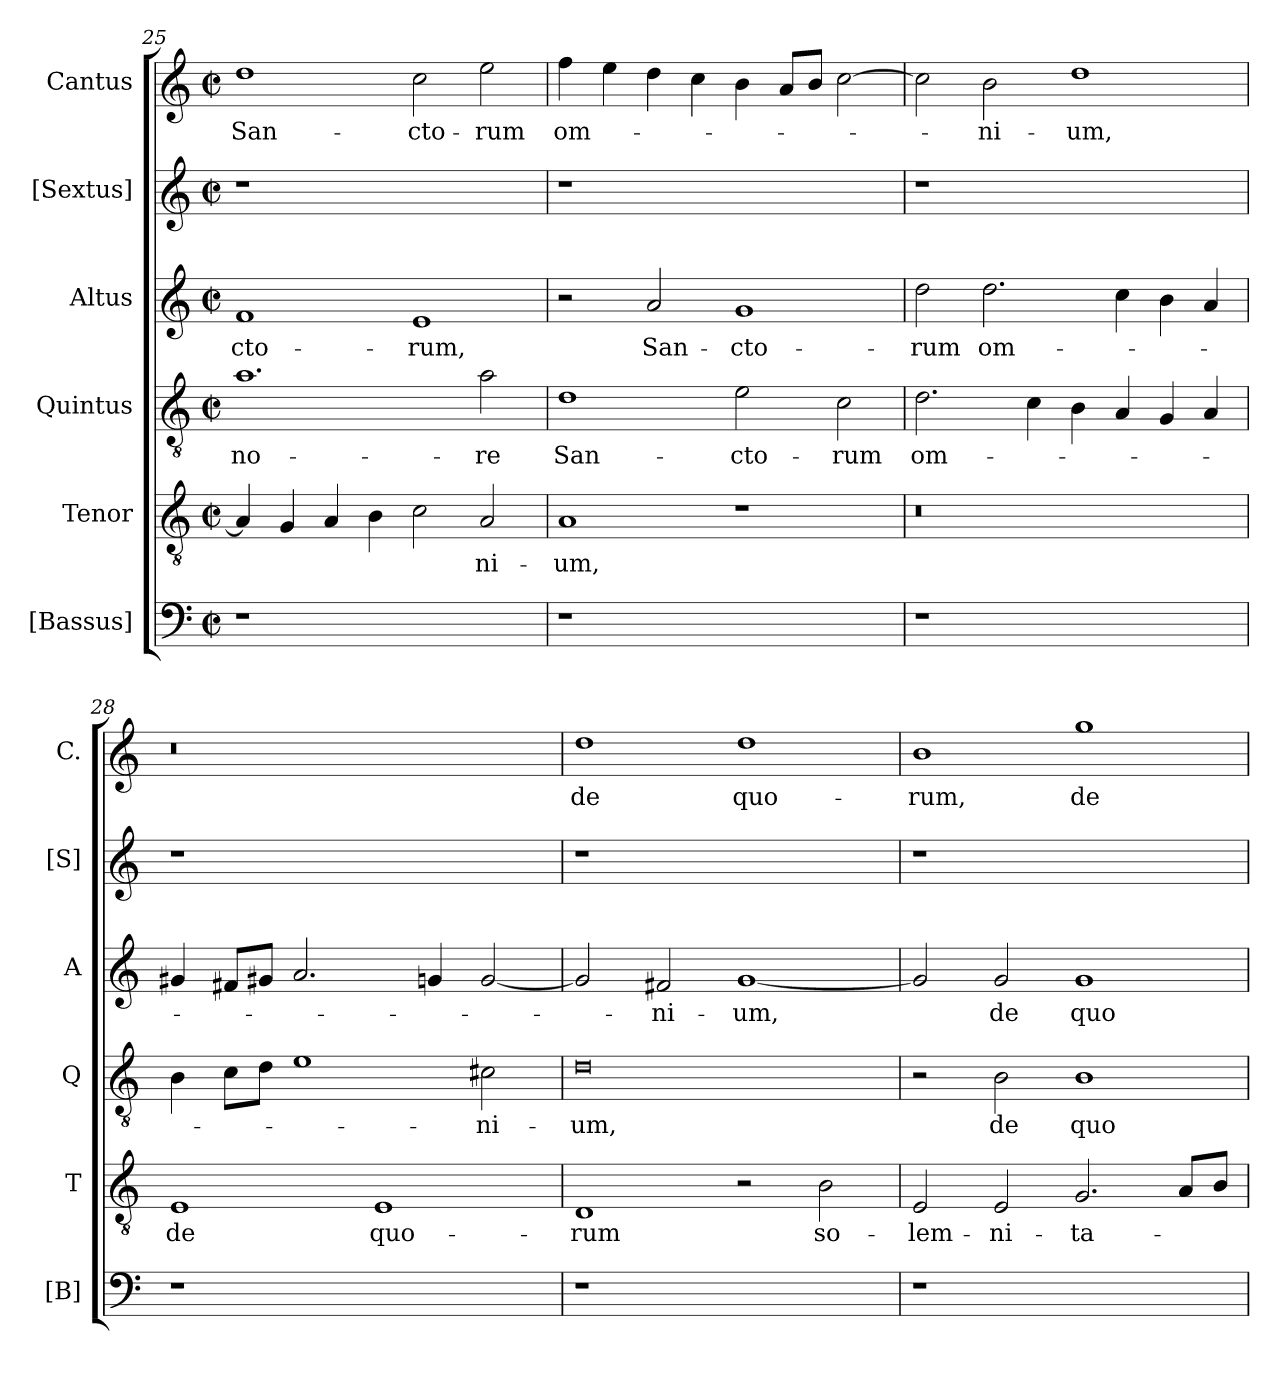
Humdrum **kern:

**kern	**kern	**text	**kern	**text	**kern	**text	**kern	**kern	**text
*part6	*part5	*part5	*part4	*part4	*part3	*part3	*part2	*part1	*part1
*staff6	*staff5	*staff5	*staff4	*staff4	*staff3	*staff3	*staff2	*staff1	*staff1
*I"[Bassus]	*I"Tenor	*	*I"Quintus	*	*I"Altus	*	*I"[Sextus]	*I"Cantus	*
*I'[B]	*I'T	*	*I'Q	*	*I'A	*	*I'[S]	*I'C.	*
*clefF4	*clefGv2	*	*clefGv2	*	*clefG2	*	*clefG2	*clefG2	*
*k[]	*k[]	*	*k[]	*	*k[]	*	*k[]	*k[]	*
*C:	*C:	*	*C:	*	*C:	*	*C:	*C:	*
*M2/2	*M2/2	*	*M2/2	*	*M2/2	*	*M2/2	*M2/2	*
*met(c|)	*met(c|)	*	*met(c|)	*	*met(c|)	*	*met(c|)	*met(c|)	*
=25	=25	=25	=25	=25	=25	=25	=25	=25	=25
1r	4A/]	.	1.a\	-no-	1f/	-cto-	1r	1dd\	San-
.	4G/	.	.	.	.	.	.	.	.
.	4A/	.	.	.	.	.	.	.	.
.	4B\	.	.	.	.	.	.	.	.
1ryy	2c\	.	.	.	1e/	-rum,	1ryy	2cc\	-cto-
.	2A/	-ni-	2a\	-re	.	.	.	2ee\	-rum
=26	=26	=26	=26	=26	=26	=26	=26	=26	=26
1r	1A/	-um,	1d\	San-	2r	.	1r	4ff\	om-
.	.	.	.	.	.	.	.	4ee\	.
.	.	.	.	.	2a/	San-	.	4dd\	.
.	.	.	.	.	.	.	.	4cc\	.
1ryy	1r	.	2e\	-cto-	1g/	-cto-	1ryy	4b\	.
.	.	.	.	.	.	.	.	8a/L	.
.	.	.	.	.	.	.	.	8b/J	.
.	.	.	2c\	-rum	.	.	.	[2cc\	.
=27	=27	=27	=27	=27	=27	=27	=27	=27	=27
!	!LO:N:vis=0	!	!	!	!	!	!	!	!
1r	1r	.	2.d\	om-	2dd\	-rum	1r	2cc\]	.
.	.	.	.	.	2.dd\	om-	.	2b\	-ni-
.	.	.	4c\	.	.	.	.	.	.
1ryy	1ryy	.	4B\	.	.	.	1ryy	1dd\	-um,
.	.	.	4A/	.	4cc\	.	.	.	.
.	.	.	4G/	.	4b\	.	.	.	.
.	.	.	4A/	.	4a/	.	.	.	.
=28	=28	=28	=28	=28	=28	=28	=28	=28	=28
!	!	!	!	!	!	!	!	!LO:N:vis=0	!
1r	1E/	de	4B\	.	4g#X/	.	1r	1r	.
.	.	.	8c\L	.	8f#X/L	.	.	.	.
.	.	.	8d\J	.	8g#X/J	.	.	.	.
.	.	.	1e\	.	2.a/	.	.	.	.
1ryy	1E/	quo-	.	.	.	.	1ryy	1ryy	.
.	.	.	.	.	4gn/	.	.	.	.
.	.	.	2c#X\	-ni-	[2g/	.	.	.	.
=29	=29	=29	=29	=29	=29	=29	=29	=29	=29
1r	1D/	-rum	0d\	-um,	2g/]	.	1r	1dd\	de
.	.	.	.	.	2f#X/	-ni-	.	.	.
1ryy	2r	.	.	.	[1g/	-um,	1ryy	1dd\	quo-
.	2B\	so-	.	.	.	.	.	.	.
=30	=30	=30	=30	=30	=30	=30	=30	=30	=30
1r	2E/	-lem-	2r	.	2g/]	.	1r	1b\	-rum,
.	2E/	-ni-	2B\	de	2g/	de	.	.	.
1ryy	2.G/	-ta-	1B\	quo-	1g/	quo-	1ryy	1gg\	de
.	8A/L	.	.	.	.	.	.	.	.
.	8B/J	.	.	.	.	.	.	.	.
=	=	=	=	=	=	=	=	=	=
*-	*-	*-	*-	*-	*-	*-	*-	*-	*-
